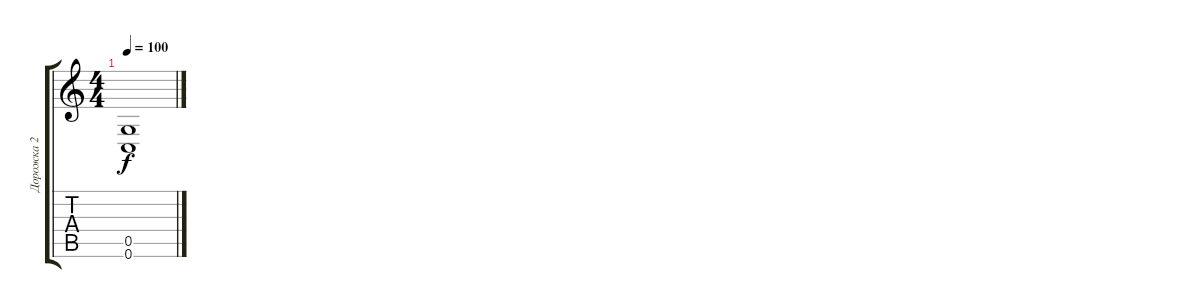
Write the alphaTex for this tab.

\track ("Дорожка 2" "Дорожка 2") {instrument distortionguitar}
\staff {score tabs}
\tuning (D4 A3 F3 C3 G2 C2) {hide}
\ts (4 4)
\tempo 100
\clef g2
\ks c
(0.5{t} 0.6{t}).1{dy f}
